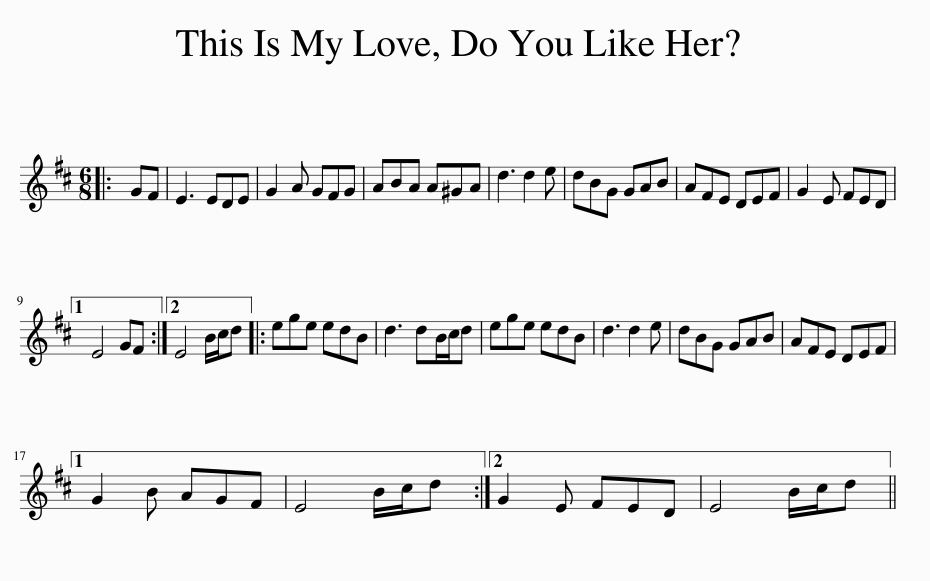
X:1
L:1/8
M:6/8
I:linebreak $
K:D
V:1 treble
V:1
|: GF | E3 EDE | G2 A GFG | ABA A^GA | d3 d2 e | %5
 dBG GAB | AFE DEF | G2 E FED |1$ E4 GF :|2 E4 B/c/d |: %10
 ege edB | d3 dB/c/d | ege edB | d3 d2 e | dBG GAB | %15
 AFE DEF |1$ G2 B AGF | E4 B/c/d :|2 G2 E FED | E4 B/c/d || %20
